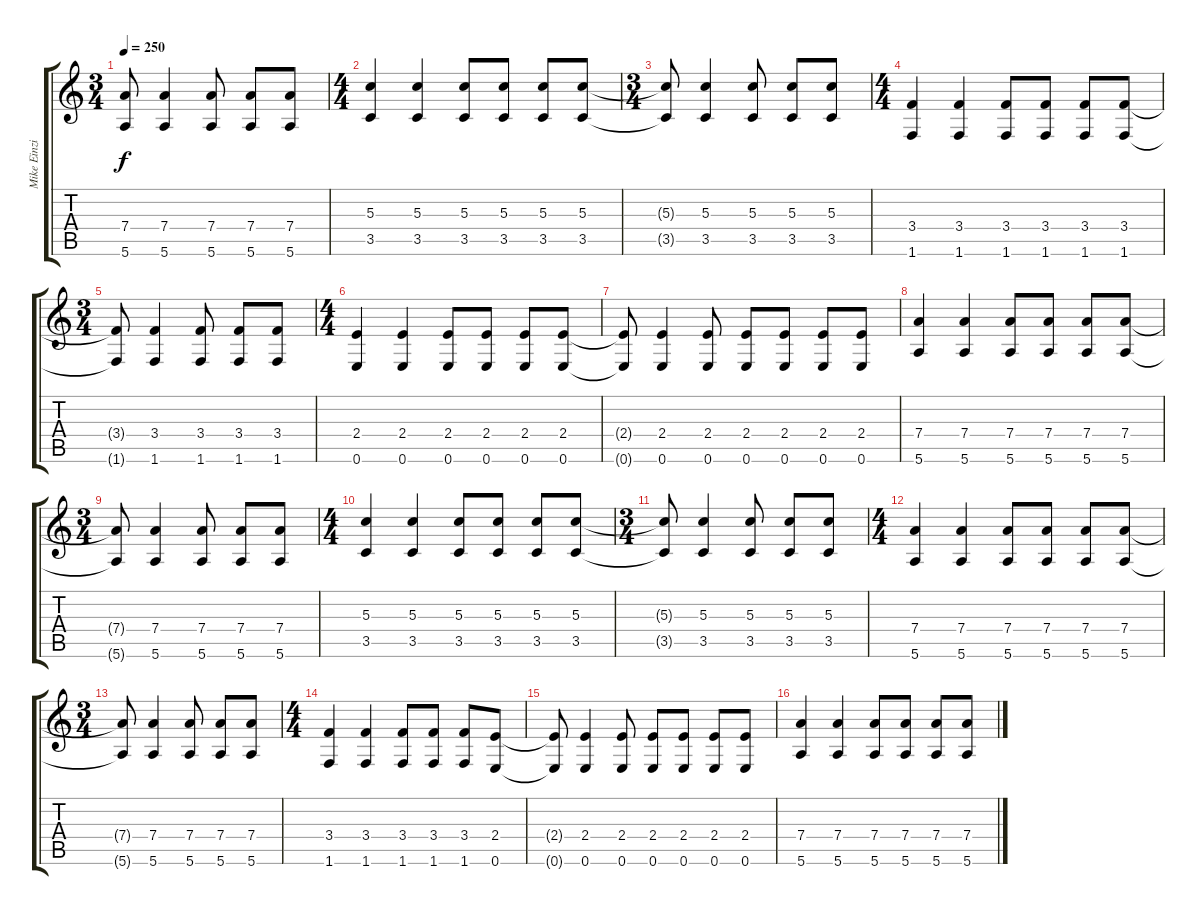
\track ("Mike Einzinger" "Mike Einzi") {instrument overdrivenguitar}
\staff {score tabs}
\tuning (E4 B3 G3 D3 A2 E2) {hide}
\ts (3 4)
\tempo 250
\clef g2
\ks c
(7.4{t} 5.6{t}).8{dy f} (7.4 5.6).4 (7.4 5.6).8 (7.4 5.6).8 (7.4 5.6).8 |
\ts (4 4)
(5.3 3.5).4 (5.3 3.5).4 (5.3 3.5).8 (5.3 3.5).8 (5.3 3.5).8 (5.3 3.5).8 |
\ts (3 4)
(5.3{t} 3.5{t}).8 (5.3 3.5).4 (5.3 3.5).8 (5.3 3.5).8 (5.3 3.5).8 |
\ts (4 4)
(3.4 1.6).4 (3.4 1.6).4 (3.4 1.6).8 (3.4 1.6).8 (3.4 1.6).8 (3.4 1.6).8 |
\ts (3 4)
(3.4{t} 1.6{t}).8 (3.4 1.6).4 (3.4 1.6).8 (3.4 1.6).8 (3.4 1.6).8 |
\ts (4 4)
(2.4 0.6).4 (2.4 0.6).4 (2.4 0.6).8 (2.4 0.6).8 (2.4 0.6).8 (2.4 0.6).8 |
(2.4{t} 0.6{t}).8 (2.4 0.6).4 (2.4 0.6).8 (2.4 0.6).8 (2.4 0.6).8 (2.4 0.6).8 (2.4 0.6).8 |
(7.4 5.6).4{volume 13 instrument overdrivenguitar} (7.4 5.6).4 (7.4 5.6).8 (7.4 5.6).8 (7.4 5.6).8 (7.4 5.6).8 |
\ts (3 4)
(7.4{t} 5.6{t}).8 (7.4 5.6).4 (7.4 5.6).8 (7.4 5.6).8 (7.4 5.6).8 |
\ts (4 4)
(5.3 3.5).4 (5.3 3.5).4 (5.3 3.5).8 (5.3 3.5).8 (5.3 3.5).8 (5.3 3.5).8 |
\ts (3 4)
(5.3{t} 3.5{t}).8 (5.3 3.5).4 (5.3 3.5).8 (5.3 3.5).8 (5.3 3.5).8 |
\ts (4 4)
(7.4 5.6).4 (7.4 5.6).4 (7.4 5.6).8 (7.4 5.6).8 (7.4 5.6).8 (7.4 5.6).8 |
\ts (3 4)
(7.4{t} 5.6{t}).8 (7.4 5.6).4 (7.4 5.6).8 (7.4 5.6).8 (7.4 5.6).8 |
\ts (4 4)
(3.4 1.6).4 (3.4 1.6).4 (3.4 1.6).8 (3.4 1.6).8 (3.4 1.6).8 (2.4 0.6).8 |
(2.4{t} 0.6{t}).8 (2.4 0.6).4 (2.4 0.6).8 (2.4 0.6).8 (2.4 0.6).8 (2.4 0.6).8 (2.4 0.6).8 |
(7.4 5.6).4{instrument overdrivenguitar} (7.4 5.6).4 (7.4 5.6).8 (7.4 5.6).8 (7.4 5.6).8 (7.4 5.6).8
